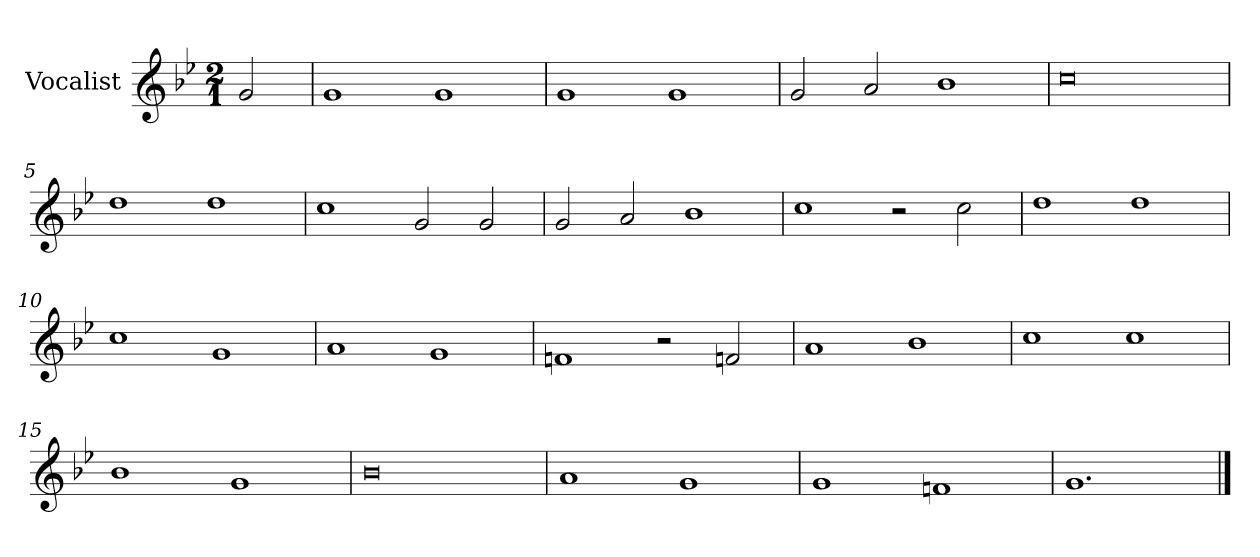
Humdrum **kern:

**kern
*part1
*staff1
*I"Vocalist
*k[b-e-]
*g:
*M2/1
=
2g
=1
1g
1g
=2
1g
1g
=3
2g
2a
1b-
=4
0cc
=5
1dd
1dd
=6
1cc
2g
2g
=7
2g
2a
1b-
=8
1cc
2r
2cc
=9
1dd
1dd
=10
1cc
1g
=11
1a
1g
=12
1fn
2r
2fn
=13
1a
1b-
=14
1cc
1cc
=15
1b-
1g
=16
0b-
=17
1a
1g
=18
1g
1fn
=19
1.g
==
*-
